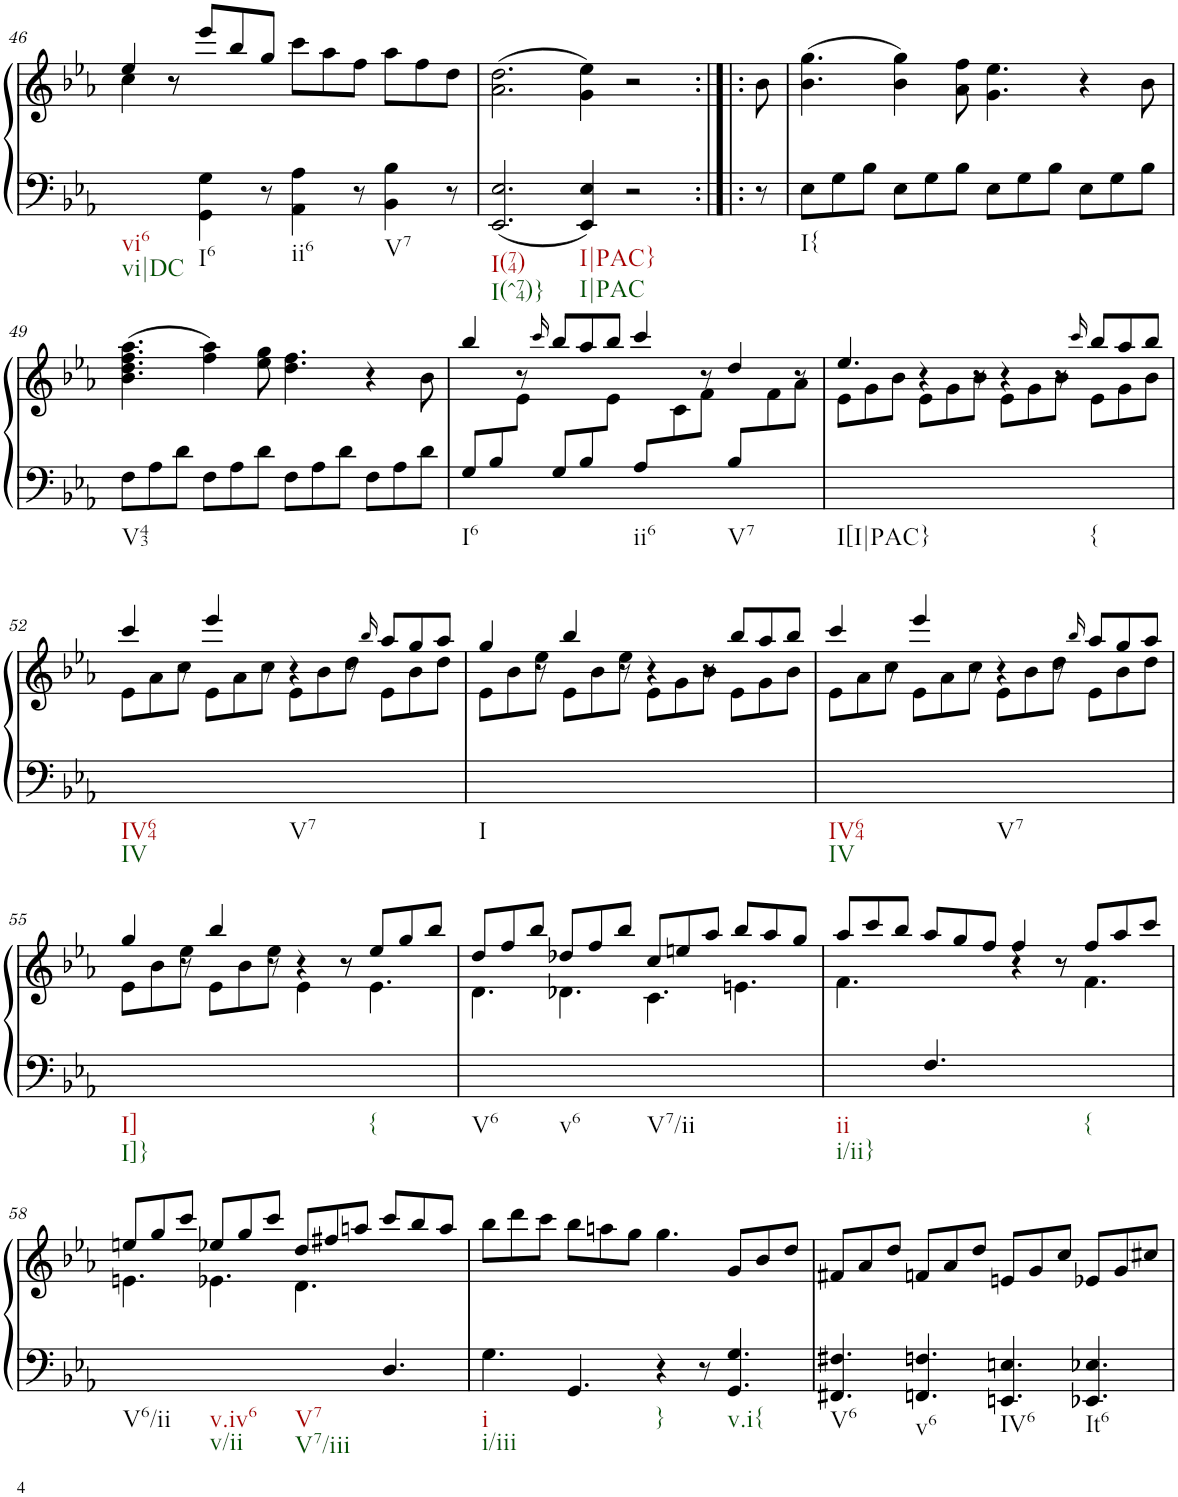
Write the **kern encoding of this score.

**kern	**kern
*part1	*part1
*staff2	*staff1
*I"Piano	*
*I'Pno.	*
!!LO:PB:g=z
*clefF4	*clefG2
*k[b-e-a-]	*k[b-e-a-]
*M12/8	*M12/8
=46	=46
*	*^
!LO:TX:b:t=vi6	!	!
!LO:TX:b:t=vi|DC	!	!
4ryy	4ee-/	4cc\
8r	8r	1ryy
!LO:TX:b:t=I6	!	!
4GG\ 4G\	8eee-/L	.
.	8bb-/	.
8r	8gg/J	.
!LO:TX:b:t=ii6	!	!
4AA-\ 4A-\	8ccc\L	.
.	8aa-\	.
8r	8ff\J	.
!LO:TX:b:t=V7	!	!
4BB-\ 4B-\	8aa-\L	.
.	8ff\	4ryy
8r	8dd\J	.
*	*v	*v
=47	=47
!LO:TX:b:t=I(74)	!
!LO:TX:b:t=I(^74)}	!
2.EE-/ 2.E-/	(2.a-\ 2.dd\
!LO:TX:b:t=I|PAC}	!
!LO:TX:b:t=I|PAC	!
4EE-/ 4E-/	4g\ 4ee-\)
2r	2r
=47X1:|!|:	=47X1:|!|:
8r	8b-\
=48	=48
!LO:TX:b:t=I{	!
8E-\L	(4.b-\ 4.gg\
8G\	.
8B-\J	.
8E-\L	4b-\ 4gg\)
8G\	.
8B-\J	8a-\ 8ff\
8E-\L	4.g\ 4.ee-\
8G\	.
8B-\J	.
8E-\L	4r
8G\	.
8B-\J	8b-\
!!LO:LB:g=z
=49	=49
!LO:TX:b:t=V43	!
8F\L	(>4.b-\ 4.dd\ 4.ff\ 4.aa-\
8A-\	.
8d\J	.
8F\L	4ff\ 4aa-\)
8A-\	.
8d\J	8ee-\ 8gg\
8F\L	4.dd\ 4.ff\
8A-\	.
8d\J	.
8F\L	4r
8A-\	.
8d\J	8b-\
=50	=50
*	*^
!LO:TX:b:t=I6	!	!
8G/L	4bb-/	4ryy
8B-/	.	.
8ryy	8r	8e-\J
.	16qccc/	.
8G/L	8bb-/L	4ryy
8B-/	8aa-/	.
8ryy	8bb-/J	8e-\J
!LO:TX:b:t=ii6	!	!
8A-/L	4ccc/	8ryy
4ryy	.	8c\
.	8r	8f\J
!LO:TX:b:t=V7	!	!
8B-/L	4dd/	8ryy
4ryy	.	8f\
.	8r	8a-\J
=51	=51	=51
!LO:TX:b:t=I[I|PAC}	!	!
8ryy	4.ee-/	8e-\L
.	.	8g\
.	.	8b-\J
.	4r	8e-\L
.	.	8g\
.	8r	8b-\J
.	4r	8e-\L
.	.	8g\
.	8r	8b-\J
.	16qccc/	.
!LO:TX:b:t={	!	!
4.ryy	8bb-/L	8e-\L
.	8aa-/	8g\
.	8bb-/J	8b-\J
!!LO:LB:g=z	!!
=52	=52	=52
!LO:TX:b:t=IV64	!	!
!LO:TX:b:t=IV	!	!
2.ryy	4ccc/	8e-\L
.	.	8a-\
.	8r	8cc\J
.	4eee-/	8e-\L
.	.	8a-\
.	8r	8cc\J
!LO:TX:b:t=V7	!	!
2.ryy	4r	8e-\L
.	.	8b-\
.	8r	8dd\J
.	16qbb-/	.
.	8aa-/L	8e-\L
.	8gg/	8b-\
.	8aa-/J	8dd\J
=53	=53	=53
!LO:TX:b:t=I	!	!
1.ryy	4gg/	8e-\L
.	.	8b-\
.	8r	8ee-\J
.	4bb-/	8e-\L
.	.	8b-\
.	8r	8ee-\J
.	4r	8e-\L
.	.	8g\
.	8r	8b-\J
.	8bb-/L	8e-\L
.	8aa-/	8g\
.	8bb-/J	8b-\J
=54	=54	=54
!LO:TX:b:t=IV64	!	!
!LO:TX:b:t=IV	!	!
2.ryy	4ccc/	8e-\L
.	.	8a-\
.	8r	8cc\J
.	4eee-/	8e-\L
.	.	8a-\
.	8r	8cc\J
!LO:TX:b:t=V7	!	!
2.ryy	4r	8e-\L
.	.	8b-\
.	8r	8dd\J
.	16qbb-/	.
.	8aa-/L	8e-\L
.	8gg/	8b-\
.	8aa-/J	8dd\J
!!LO:LB:g=z	!!
=55	=55	=55
!LO:TX:b:t=I]	!	!
!LO:TX:b:t=I]}	!	!
1ryy	4gg/	8e-\L
.	.	8b-\
.	8r	8ee-\J
.	4bb-/	8e-\L
.	.	8b-\
.	8r	8ee-\J
.	4r	4e-\
8r	8r	8ryy
!LO:TX:b:t={	!	!
4.ryy	8ee-/L	4.e-\
.	8gg/	.
.	8bb-/J	.
=56	=56	=56
!LO:TX:b:t=V6	!	!
4.ryy	8dd/L	4.d\
.	8ff/	.
.	8bb-/J	.
!LO:TX:b:t=v6	!	!
4.ryy	8dd-X/L	4.d-X\
.	8ff/	.
.	8bb-/J	.
!LO:TX:b:t=V7/ii	!	!
2.ryy	8cc/L	4.c\
.	8een/	.
.	8aa-/J	.
.	8bb-/L	4.en\
.	8aa-/	.
.	8gg/J	.
=57	=57	=57
!LO:TX:b:t=ii	!	!
!LO:TX:b:t=i/ii}	!	!
4.ryy	8aa-/L	4.f\
.	8ccc/	.
.	8bb-/J	.
4.F/	8aa-/L	2.ryy
.	8gg/	.
.	8ff/J	.
4r	4ff/	.
8r	8r	.
!LO:TX:b:t={	!	!
4.ryy	8ff/L	4.f\
.	8aa-/	.
.	8ccc/J	.
!!LO:LB:g=z	!!
=58	=58	=58
!LO:TX:b:t=V6/ii	!	!
4.ryy	8een/L	4.en\
.	8gg/	.
.	8ccc/J	.
!LO:TX:b:t=v.iv6	!	!
!LO:TX:b:t=v/ii	!	!
4.ryy	8ee-X/L	4.e-X\
.	8gg/	.
.	8ccc/J	.
!LO:TX:b:t=V7	!	!
!LO:TX:b:t=V7/iii	!	!
4.ryy	8dd/L	4.d\
.	8ff#X/	.
.	8aan/J	.
4.D/	8ccc/L	4.ryy
.	8bb-/	.
.	8aa/J	.
*	*v	*v
=59	=59
!LO:TX:b:t=i	!
!LO:TX:b:t=i/iii	!
4.G\	8bb-\L
.	8ddd\
.	8ccc\J
4.GG/	8bb-\L
.	8aan\
.	8gg\J
!LO:TX:b:t=}	!
4r	4.gg\
8r	.
!LO:TX:b:t=v.i{	!
4.GG/ 4.G/	8g/L
.	8b-/
.	8dd/J
=60	=60
!LO:TX:b:t=V6	!
4.FF#X/ 4.F#X/	8f#X/L
.	8a-/
.	8dd/J
!LO:TX:b:t=v6	!
4.FFn/ 4.Fn/	8fn/L
.	8a-/
.	8dd/J
!LO:TX:b:t=IV6	!
4.EEn/ 4.En/	8en/L
.	8g/
.	8cc/J
!LO:TX:b:t=It6	!
4.EE-X/ 4.E-X/	8e-X/L
.	8g/
.	8cc#X/J
=	=
*-	*-
